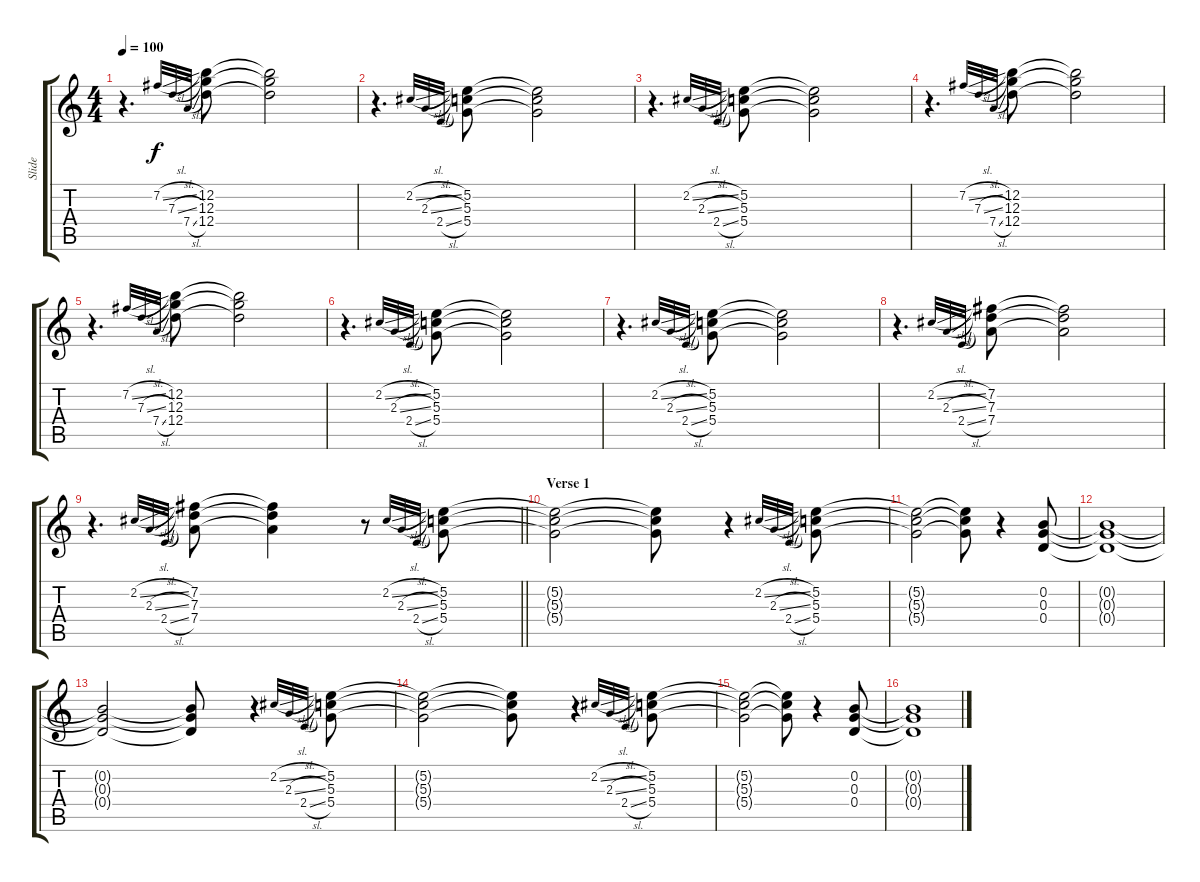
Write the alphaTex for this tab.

\track ("Slide" "Slide") {instrument overdrivenguitar}
\staff {score tabs}
\tuning (E4 B3 G3 D3 A2 E2) {hide}
\ts (4 4)
\tempo 100
\clef g2
\ks c
r.4{d dy f} 7.2{sl}.32{gr onbeat} 7.3{sl}.32{gr onbeat} 7.4{sl}.32{gr onbeat} (12.2 12.3 12.4).8 (12.2{t} 12.3{t} 12.4{t}).2 |
r.4{d} 2.2{sl}.32{gr onbeat} 2.3{sl}.32{gr onbeat} 2.4{sl}.32{gr onbeat} (5.2 5.3 5.4).8 (5.2{t} 5.3{t} 5.4{t}).2 |
r.4{d} 2.2{sl}.32{gr onbeat} 2.3{sl}.32{gr onbeat} 2.4{sl}.32{gr onbeat} (5.2 5.3 5.4).8 (5.2{t} 5.3{t} 5.4{t}).2 |
r.4{d} 7.2{sl}.32{gr onbeat} 7.3{sl}.32{gr onbeat} 7.4{sl}.32{gr onbeat} (12.2 12.3 12.4).8 (12.2{t} 12.3{t} 12.4{t}).2 |
r.4{d} 7.2{sl}.32{gr onbeat} 7.3{sl}.32{gr onbeat} 7.4{sl}.32{gr onbeat} (12.2 12.3 12.4).8 (12.2{t} 12.3{t} 12.4{t}).2 |
r.4{d} 2.2{sl}.32{gr onbeat} 2.3{sl}.32{gr onbeat} 2.4{sl}.32{gr onbeat} (5.2 5.3 5.4).8 (5.2{t} 5.3{t} 5.4{t}).2 |
r.4{d} 2.2{sl}.32{gr onbeat} 2.3{sl}.32{gr onbeat} 2.4{sl}.32{gr onbeat} (5.2 5.3 5.4).8 (5.2{t} 5.3{t} 5.4{t}).2 |
r.4{d} 2.2{sl}.32{gr onbeat} 2.3{sl}.32{gr onbeat} 2.4{sl}.32{gr onbeat} (7.2 7.3 7.4).8 (7.2{t} 7.3{t} 7.4{t}).2 |
\barLineRight lightlight
r.4{d} 2.2{sl}.32{gr onbeat} 2.3{sl}.32{gr onbeat} 2.4{sl}.32{gr onbeat} (7.2 7.3 7.4).8 (7.2{t} 7.3{t} 7.4{t}).4 r.8 2.2{sl}.32{gr onbeat} 2.3{sl}.32{gr onbeat} 2.4{sl}.32{gr onbeat} (5.2 5.3 5.4).8 |
\section ("" "Verse 1")
(5.2{t} 5.3{t} 5.4{t}).2 (5.2{t} 5.3{t} 5.4{t}).8 r.4 2.2{sl}.32{gr onbeat} 2.3{sl}.32{gr onbeat} 2.4{sl}.32{gr onbeat} (5.2 5.3 5.4).8 |
(5.2{t} 5.3{t} 5.4{t}).2 (5.2{t} 5.3{t} 5.4{t}).8 r.4 (0.2 0.3 0.4).8 |
(0.2{t} 0.3{t} 0.4{t}).1 |
(0.2{t} 0.3{t} 0.4{t}).2 (0.2{t} 0.3{t} 0.4{t}).8 r.4 2.2{sl}.32{gr onbeat} 2.3{sl}.32{gr onbeat} 2.4{sl}.32{gr onbeat} (5.2 5.3 5.4).8 |
(5.2{t} 5.3{t} 5.4{t}).2 (5.2{t} 5.3{t} 5.4{t}).8 r.4 2.2{sl}.32{gr onbeat} 2.3{sl}.32{gr onbeat} 2.4{sl}.32{gr onbeat} (5.2 5.3 5.4).8 |
(5.2{t} 5.3{t} 5.4{t}).2 (5.2{t} 5.3{t} 5.4{t}).8 r.4 (0.2 0.3 0.4).8 |
(0.2{t} 0.3{t} 0.4{t}).1
